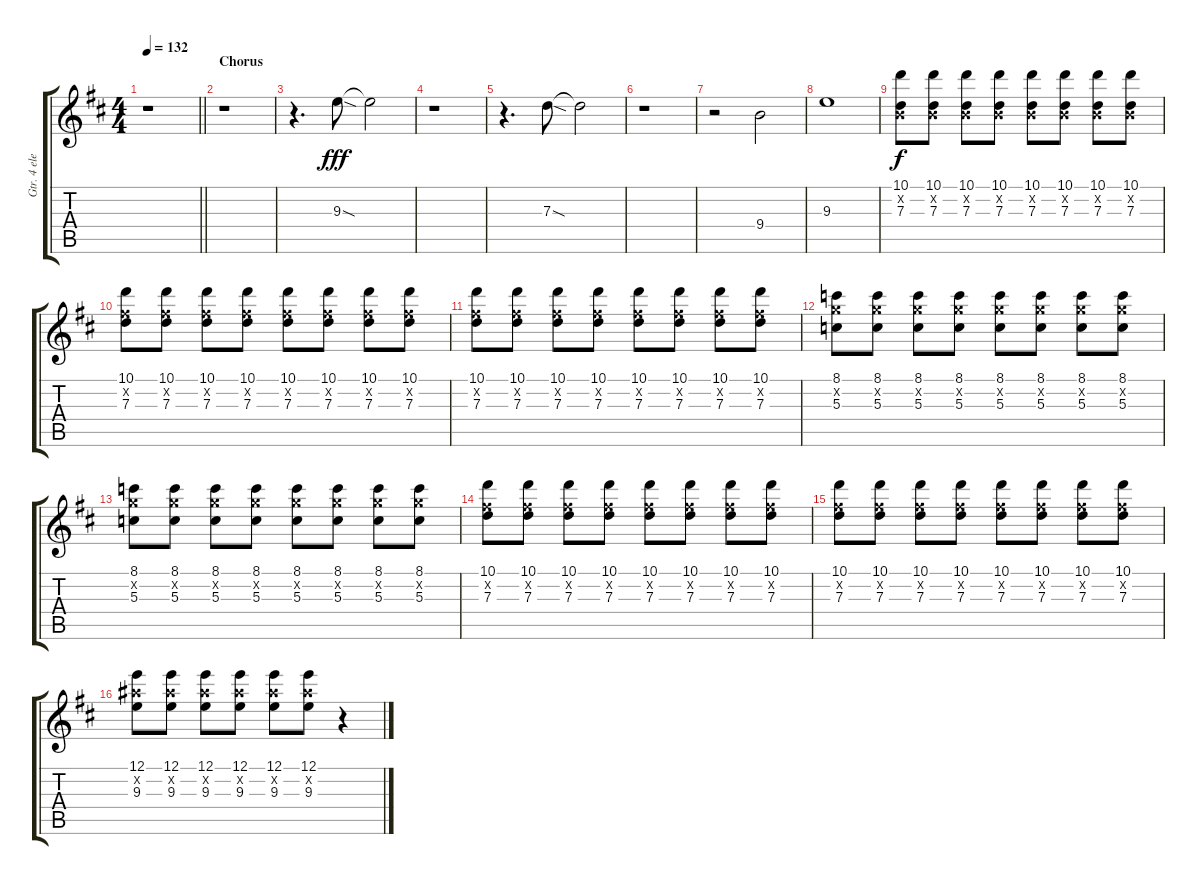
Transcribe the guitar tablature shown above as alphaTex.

\track ("Gtr. 4 electric w/dist." "Gtr. 4 ele") {instrument distortionguitar}
\staff {score tabs}
\tuning (E4 B3 G3 D3 A2 E2) {hide}
\ts (4 4)
\tempo 132
\clef g2
\barLineRight lightlight
\ks d
r.1{dy f} |
\section ("" "Chorus")
r.1 |
r.4{d} 9.3{sod}.8{dy fff} 9.3{t}.2 |
r.1 |
r.4{d} 7.3{sod}.8 7.3{t}.2 |
r.1 |
r.2 9.4.2 |
9.3.1 |
(10.1 0.2{x} 7.3).8{dy f} (10.1 0.2{x} 7.3).8 (10.1 0.2{x} 7.3).8 (10.1 0.2{x} 7.3).8 (10.1 0.2{x} 7.3).8 (10.1 0.2{x} 7.3).8 (10.1 0.2{x} 7.3).8 (10.1 0.2{x} 7.3).8 |
(10.1 7.2{x} 7.3).8 (10.1 7.2{x} 7.3).8 (10.1 7.2{x} 7.3).8 (10.1 7.2{x} 7.3).8 (10.1 7.2{x} 7.3).8 (10.1 7.2{x} 7.3).8 (10.1 7.2{x} 7.3).8 (10.1 7.2{x} 7.3).8 |
(10.1 7.2{x} 7.3).8 (10.1 7.2{x} 7.3).8 (10.1 7.2{x} 7.3).8 (10.1 7.2{x} 7.3).8 (10.1 7.2{x} 7.3).8 (10.1 7.2{x} 7.3).8 (10.1 7.2{x} 7.3).8 (10.1 7.2{x} 7.3).8 |
(8.1 8.2{x} 5.3).8 (8.1 8.2{x} 5.3).8 (8.1 8.2{x} 5.3).8 (8.1 8.2{x} 5.3).8 (8.1 8.2{x} 5.3).8 (8.1 8.2{x} 5.3).8 (8.1 8.2{x} 5.3).8 (8.1 8.2{x} 5.3).8 |
(8.1 8.2{x} 5.3).8 (8.1 8.2{x} 5.3).8 (8.1 8.2{x} 5.3).8 (8.1 8.2{x} 5.3).8 (8.1 8.2{x} 5.3).8 (8.1 8.2{x} 5.3).8 (8.1 8.2{x} 5.3).8 (8.1 8.2{x} 5.3).8 |
(10.1 7.2{x} 7.3).8 (10.1 7.2{x} 7.3).8 (10.1 7.2{x} 7.3).8 (10.1 7.2{x} 7.3).8 (10.1 7.2{x} 7.3).8 (10.1 7.2{x} 7.3).8 (10.1 7.2{x} 7.3).8 (10.1 7.2{x} 7.3).8 |
(10.1 7.2{x} 7.3).8 (10.1 7.2{x} 7.3).8 (10.1 7.2{x} 7.3).8 (10.1 7.2{x} 7.3).8 (10.1 7.2{x} 7.3).8 (10.1 7.2{x} 7.3).8 (10.1 7.2{x} 7.3).8 (10.1 7.2{x} 7.3).8 |
(12.1 11.2{x} 9.3).8 (12.1 11.2{x} 9.3).8 (12.1 11.2{x} 9.3).8 (12.1 11.2{x} 9.3).8 (12.1 11.2{x} 9.3).8 (12.1 11.2{x} 9.3).8 r.4
